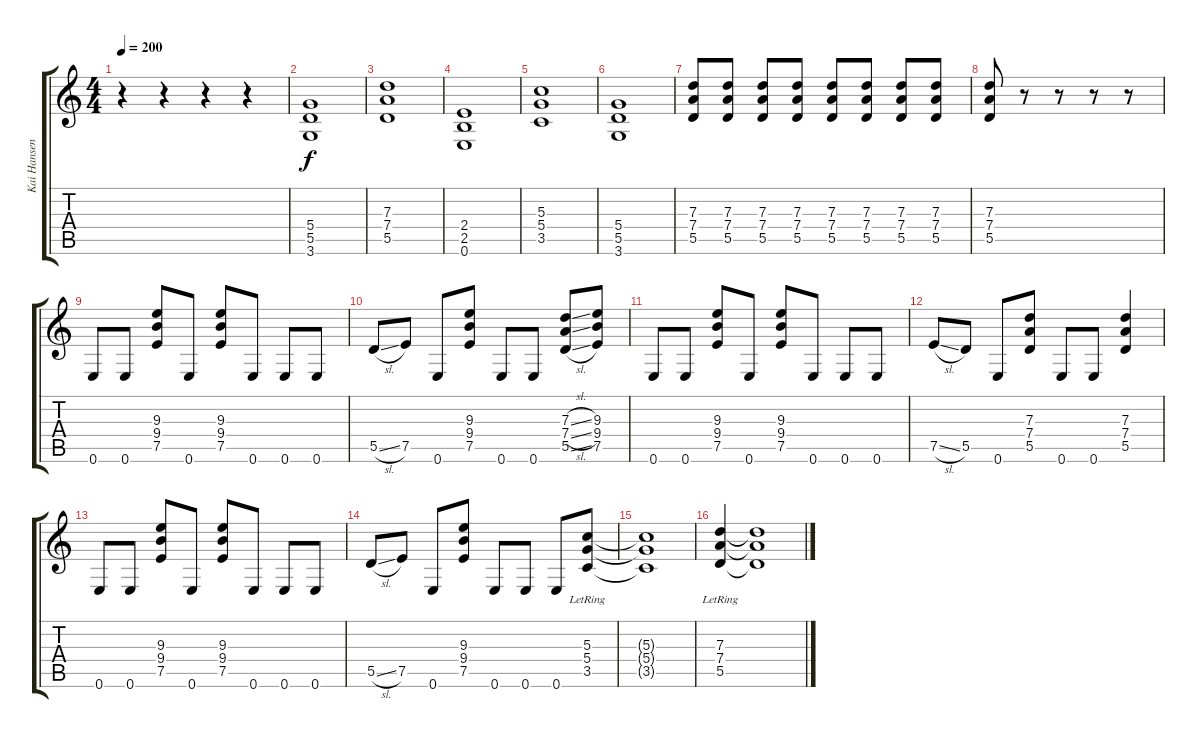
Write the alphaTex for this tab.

\track ("Kai Hansen/Henjo Richter" "Kai Hansen") {instrument distortionguitar}
\staff {score tabs}
\tuning (E4 B3 G3 D3 A2 E2) {hide}
\ts (4 4)
\tempo 200
\clef g2
\ks c
r.4{dy f} r.4 r.4 r.4 |
(5.4 5.5 3.6).1 |
(7.3 7.4 5.5).1 |
(2.4 2.5 0.6).1 |
(5.3 5.4 3.5).1 |
(5.4 5.5 3.6).1 |
(7.3 7.4 5.5).8 (7.3 7.4 5.5).8 (7.3 7.4 5.5).8 (7.3 7.4 5.5).8 (7.3 7.4 5.5).8 (7.3 7.4 5.5).8 (7.3 7.4 5.5).8 (7.3 7.4 5.5).8 |
(7.3 7.4 5.5).8 r.8 r.8 r.8 r.8 |
0.6.8 0.6.8 (9.3 9.4 7.5).8 0.6.8 (9.3 9.4 7.5).8 0.6.8 0.6.8 0.6.8 |
5.5{sl}.8 7.5.8 0.6.8 (9.3 9.4 7.5).8 0.6.8 0.6.8 (7.3{sl} 7.4{sl} 5.5{sl}).8 (9.3 9.4 7.5).8 |
0.6.8 0.6.8 (9.3 9.4 7.5).8 0.6.8 (9.3 9.4 7.5).8 0.6.8 0.6.8 0.6.8 |
7.5{sl}.8 5.5.8 0.6.8 (7.3 7.4 5.5).8 0.6.8 0.6.8 (7.3 7.4 5.5).4 |
0.6.8 0.6.8 (9.3 9.4 7.5).8 0.6.8 (9.3 9.4 7.5).8 0.6.8 0.6.8 0.6.8 |
5.5{sl}.8 7.5.8 0.6.8 (9.3 9.4 7.5).8 0.6.8 0.6.8 0.6.8 (5.3 5.4 3.5{lr}).8 |
(5.3{t} 5.4{t} 3.5{t}).1 |
(7.3{lr} 7.4 5.5).4 (7.3{t} 7.4{t} 5.5{t}).1
